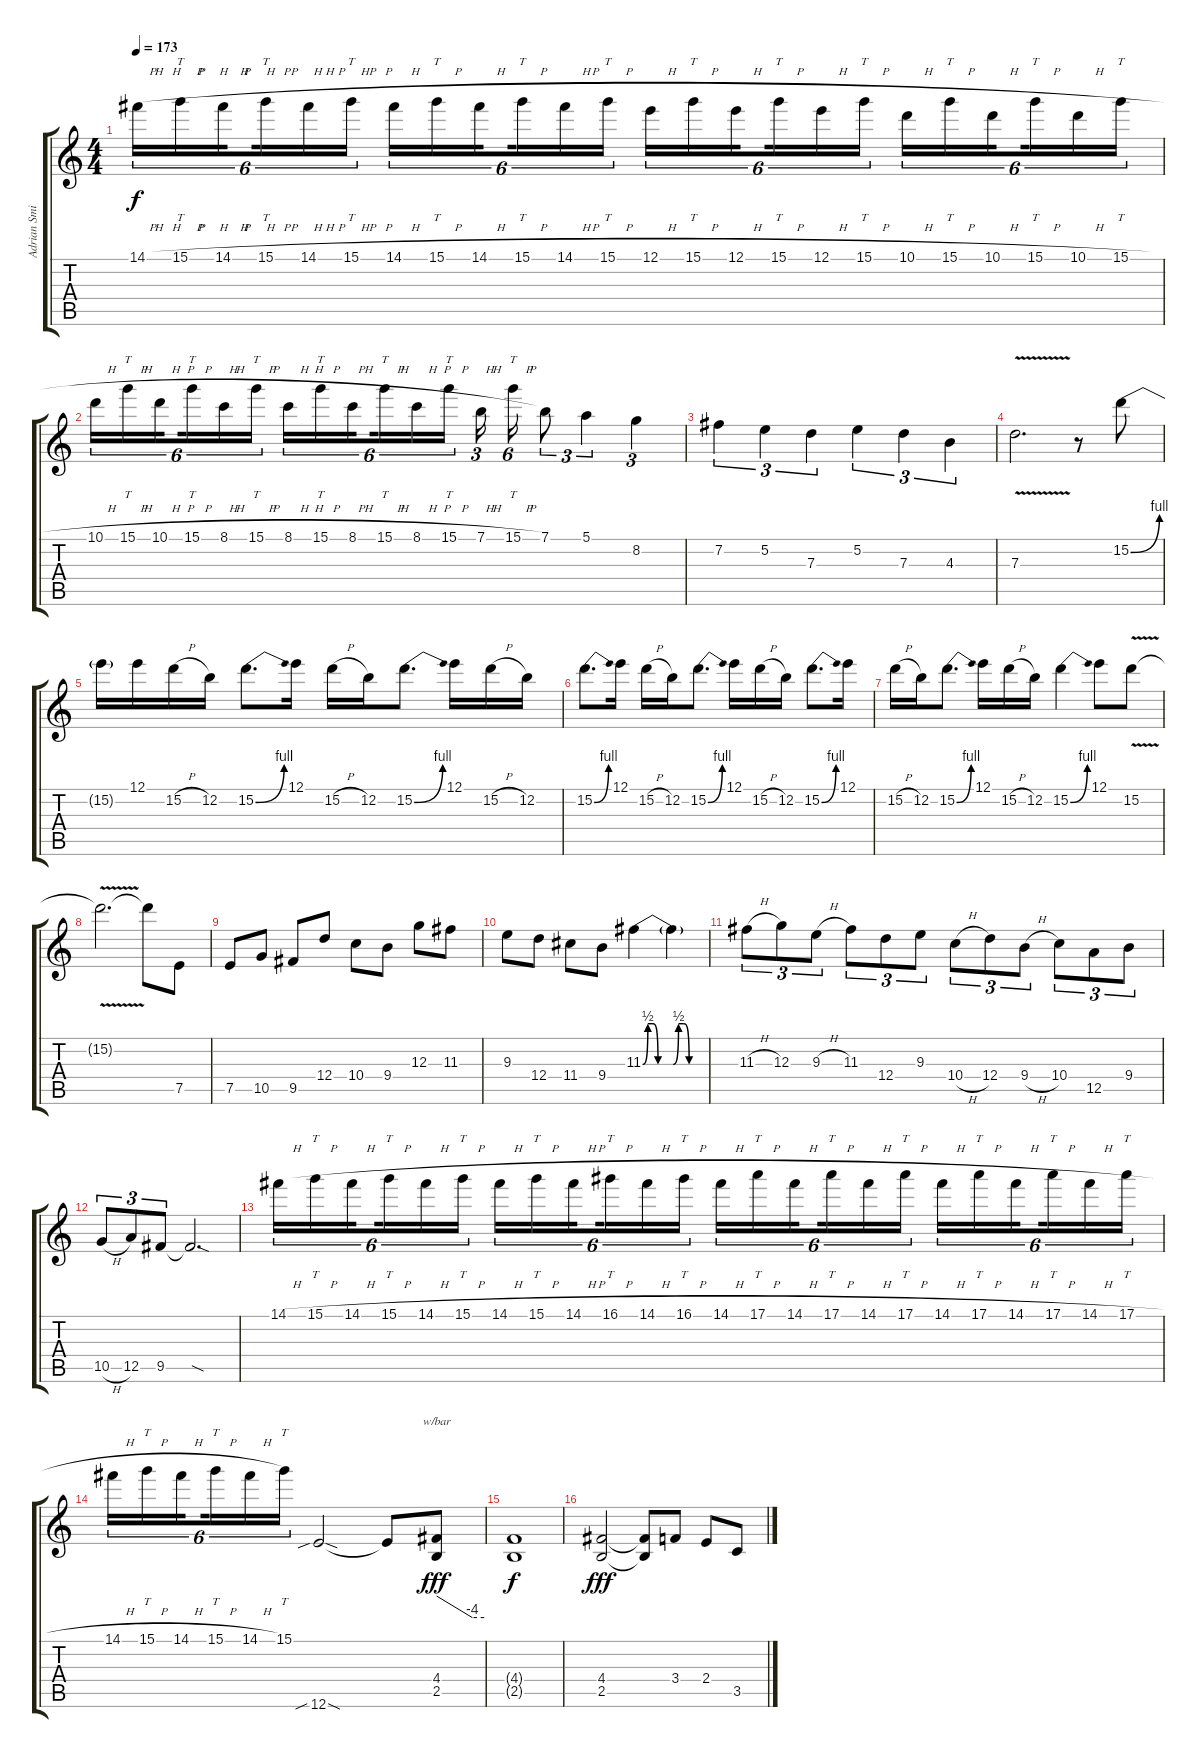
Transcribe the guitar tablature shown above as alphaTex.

\track ("Adrian Smith" "Adrian Smi") {instrument overdrivenguitar}
\staff {score tabs}
\tuning (E4 B3 G3 D3 A2 E2) {hide}
\ts (4 4)
\tempo 173
\clef g2
\ks c
14.1{h}.16{tu (6 4) dy f} 15.1{h}.16{tt tu (6 4)} 14.1{h}.16{tu (6 4) beam splitsecondary} 15.1{h}.16{tt tu (6 4)} 14.1{h}.16{tu (6 4)} 15.1{h}.16{tt tu (6 4)} 14.1{h}.16{tu (6 4)} 15.1{h}.16{tt tu (6 4)} 14.1{h}.16{tu (6 4) beam splitsecondary} 15.1{h}.16{tt tu (6 4)} 14.1{h}.16{tu (6 4)} 15.1{h}.16{tt tu (6 4)} 12.1{h}.16{tu (6 4)} 15.1{h}.16{tt tu (6 4)} 12.1{h}.16{tu (6 4) beam splitsecondary} 15.1{h}.16{tt tu (6 4)} 12.1{h}.16{tu (6 4)} 15.1{h}.16{tt tu (6 4)} 10.1{h}.16{tu (6 4)} 15.1{h}.16{tt tu (6 4)} 10.1{h}.16{tu (6 4) beam splitsecondary} 15.1{h}.16{tt tu (6 4)} 10.1{h}.16{tu (6 4)} 15.1{h}.16{tt tu (6 4)} |
10.1{h}.16{tu (6 4)} 15.1{h}.16{tt tu (6 4)} 10.1{h}.16{tu (6 4) beam splitsecondary} 15.1{h}.16{tt tu (6 4)} 8.1{h}.16{tu (6 4)} 15.1{h}.16{tt tu (6 4)} 8.1{h}.16{tu (6 4)} 15.1{h}.16{tt tu (6 4)} 8.1{h}.16{tu (6 4) beam splitsecondary} 15.1{h}.16{tt tu (6 4)} 8.1{h}.16{tu (6 4)} 15.1{h}.16{tt tu (6 4)} 7.1{h}.16{tu (3 2)} 15.1{h}.16{tt tu (6 4)} 7.1.8{tu (3 2)} 5.1.4{tu (3 2)} 8.2.4{tu (3 2)} |
7.2.4{tu (3 2)} 5.2.4{tu (3 2)} 7.3.4{tu (3 2)} 5.2.4{tu (3 2)} 7.3.4{tu (3 2)} 4.3.4{tu (3 2)} |
7.3{v}.2{d} r.8 15.2{be (bend 0 0 60 4)}.8 |
15.2{t}.16 12.1.16 15.2{h}.16 12.2.16 15.2{be (bend 0 0 60 4)}.8{d} 12.1.16 15.2{h}.16 12.2.16 15.2{be (bend 0 0 60 4)}.8{d} 12.1.16 15.2{h}.16 12.2.16 |
15.2{be (bend 0 0 60 4)}.8{d} 12.1.16 15.2{h}.16 12.2.16 15.2{be (bend 0 0 60 4)}.8{d} 12.1.16 15.2{h}.16 12.2.16 15.2{be (bend 0 0 60 4)}.8{d} 12.1.16 |
15.2{h}.16 12.2.16 15.2{be (bend 0 0 60 4)}.8{d} 12.1.16 15.2{h}.16 12.2.16 15.2{be (bend 0 0 60 4)}.4 12.1.8 15.2{v}.8 |
15.2{t}.2{d} 15.2{t}.8 7.5.8 |
7.5.8 10.5.8 9.5.8 12.4.8 10.4.8 9.4.8 12.3.8 11.3.8 |
9.3.8 12.4.8 11.4.8 9.4.8 11.3{be (custom 0 0 10 2 20 2 30 0 60 0)}.4 11.3{be (custom 0 0 10 2 20 2 30 0 60 0) t}.4 |
11.3{h}.8{tu (3 2)} 12.3.8{tu (3 2)} 9.3{h}.8{tu (3 2)} 11.3.8{tu (3 2)} 12.4.8{tu (3 2)} 9.3.8{tu (3 2)} 10.4{h}.8{tu (3 2)} 12.4.8{tu (3 2)} 9.4{h}.8{tu (3 2)} 10.4.8{tu (3 2)} 12.5.8{tu (3 2)} 9.4.8{tu (3 2)} |
10.5{h}.8{tu (3 2)} 12.5.8{tu (3 2)} 9.5.8{tu (3 2)} 9.5{sod t}.2{d} |
14.1{h}.16{tu (6 4)} 15.1{h}.16{tt tu (6 4)} 14.1{h}.16{tu (6 4) beam splitsecondary} 15.1{h}.16{tt tu (6 4)} 14.1{h}.16{tu (6 4)} 15.1{h}.16{tt tu (6 4)} 14.1{h}.16{tu (6 4)} 15.1{h}.16{tt tu (6 4)} 14.1{h}.16{tu (6 4) beam splitsecondary} 16.1{h}.16{tt tu (6 4)} 14.1{h}.16{tu (6 4)} 16.1{h}.16{tt tu (6 4)} 14.1{h}.16{tu (6 4)} 17.1{h}.16{tt tu (6 4)} 14.1{h}.16{tu (6 4) beam splitsecondary} 17.1{h}.16{tt tu (6 4)} 14.1{h}.16{tu (6 4)} 17.1{h}.16{tt tu (6 4)} 14.1{h}.16{tu (6 4)} 17.1{h}.16{tt tu (6 4)} 14.1{h}.16{tu (6 4) beam splitsecondary} 17.1{h}.16{tt tu (6 4)} 14.1{h}.16{tu (6 4)} 17.1{h}.16{tt tu (6 4)} |
14.1{h}.16{tu (6 4)} 15.1{h}.16{tt tu (6 4)} 14.1{h}.16{tu (6 4) beam splitsecondary} 15.1{h}.16{tt tu (6 4)} 14.1{h}.16{tu (6 4)} 15.1.16{tt tu (6 4)} 12.6{sib sod}.2 12.6{t}.8 (4.4 2.5).8{tbe (custom default 0 0 45 -16 60 -16) dy fff} |
(4.4{t} 2.5{t}).1{dy f} |
(4.4 2.5).2{dy fff} (4.4{t} 2.5{t}).8 3.4.8 2.4.8 3.5.8
